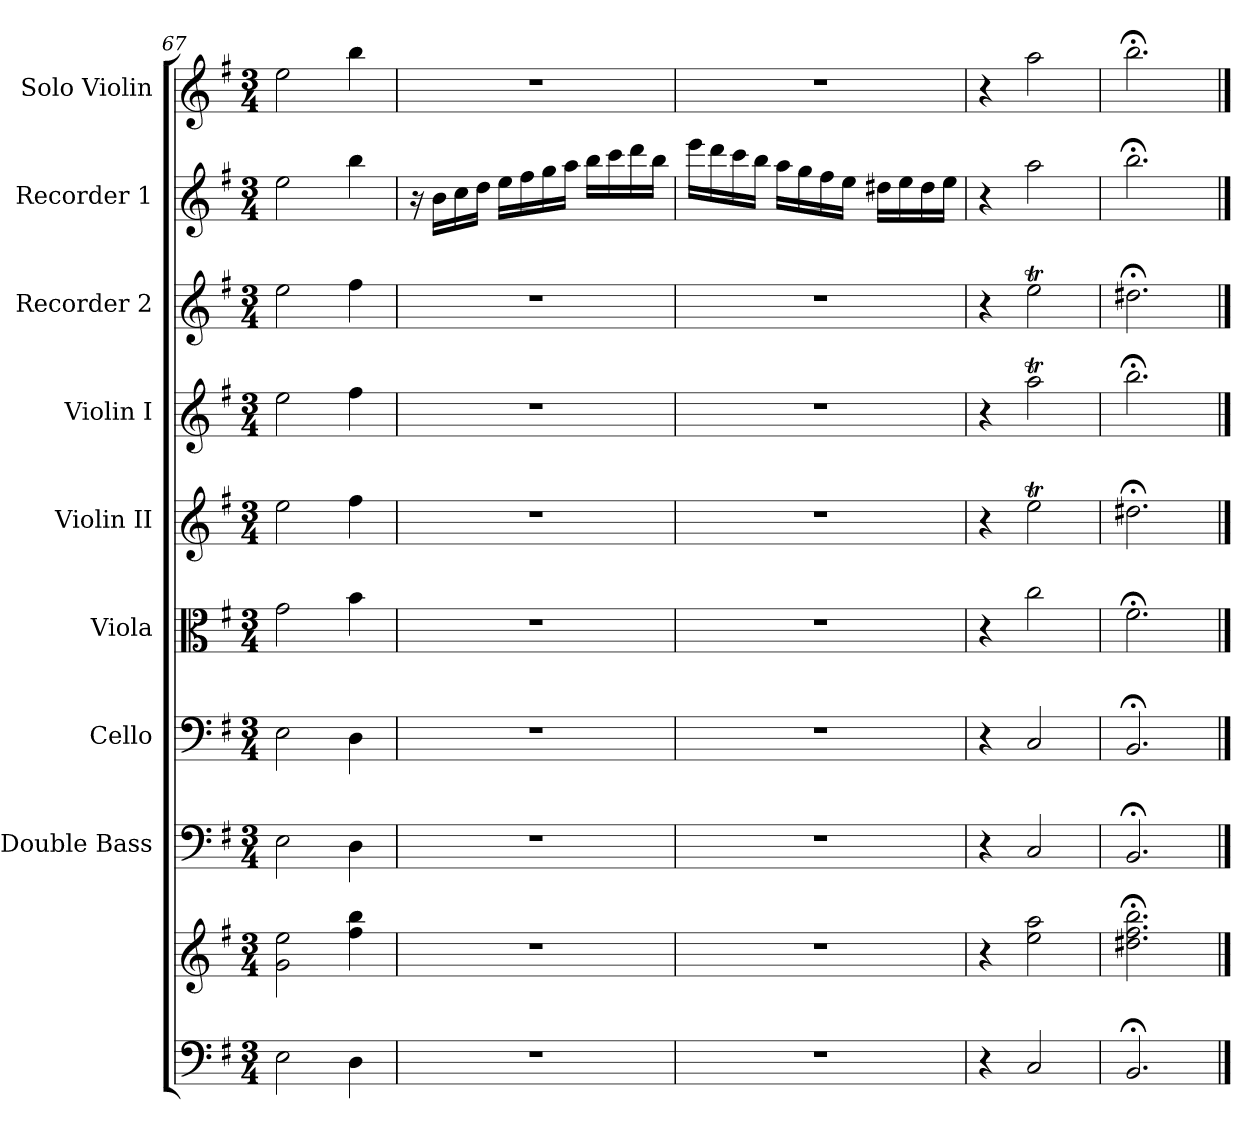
**kern	**kern	**kern	**kern	**kern	**kern	**kern	**kern	**kern	**kern
*part9	*part9	*part8	*part7	*part6	*part5	*part4	*part3	*part2	*part1
*staff10	*staff9	*staff8	*staff7	*staff6	*staff5	*staff4	*staff3	*staff2	*staff1
*	*	*I"Double Bass	*I"Cello	*I"Viola	*I"Violin II	*I"Violin I	*I"Recorder 2	*I"Recorder 1	*I"Solo Violin
*	*	*I'D.B.	*	*I'Vla.	*I'Vln. II	*I'Vln. I	*I'Rec. 2	*I'Rec. 1	*I'Vln.
*clefF4	*clefG2	*clefF4	*clefF4	*clefC3	*clefG2	*clefG2	*clefG2	*clefG2	*clefG2
*	*	*ITrd7c12	*	*	*	*	*	*	*
*k[f#]	*k[f#]	*k[f#]	*k[f#]	*k[f#]	*k[f#]	*k[f#]	*k[f#]	*k[f#]	*k[f#]
*G:	*G:	*G:	*G:	*G:	*G:	*G:	*G:	*G:	*G:
*M3/4	*M3/4	*M3/4	*M3/4	*M3/4	*M3/4	*M3/4	*M3/4	*M3/4	*M3/4
=67	=67	=67	=67	=67	=67	=67	=67	=67	=67
2E\	2g\ 2ee\	2EE\	2E\	2g\	2ee\	2ee\	2ee\	2ee\	2ee\
4D\	4ff#\ 4bb\	4DD\	4D\	4b\	4ff#\	4ff#\	4ff#\	4bb\	4bb\
=68	=68	=68	=68	=68	=68	=68	=68	=68	=68
2.r	2.r	2.r	2.r	2.r	2.r	2.r	2.r	16r	2.r
.	.	.	.	.	.	.	.	16b\LL	.
.	.	.	.	.	.	.	.	16cc\	.
.	.	.	.	.	.	.	.	16dd\JJ	.
.	.	.	.	.	.	.	.	16ee\LL	.
.	.	.	.	.	.	.	.	16ff#\	.
.	.	.	.	.	.	.	.	16gg\	.
.	.	.	.	.	.	.	.	16aa\JJ	.
.	.	.	.	.	.	.	.	16bb\LL	.
.	.	.	.	.	.	.	.	16ccc\	.
.	.	.	.	.	.	.	.	16ddd\	.
.	.	.	.	.	.	.	.	16bb\JJ	.
=69	=69	=69	=69	=69	=69	=69	=69	=69	=69
2.r	2.r	2.r	2.r	2.r	2.r	2.r	2.r	16eee\LL	2.r
.	.	.	.	.	.	.	.	16ddd\	.
.	.	.	.	.	.	.	.	16ccc\	.
.	.	.	.	.	.	.	.	16bb\JJ	.
.	.	.	.	.	.	.	.	16aa\LL	.
.	.	.	.	.	.	.	.	16gg\	.
.	.	.	.	.	.	.	.	16ff#\	.
.	.	.	.	.	.	.	.	16ee\JJ	.
.	.	.	.	.	.	.	.	16dd#\LL	.
.	.	.	.	.	.	.	.	16ee\	.
.	.	.	.	.	.	.	.	16dd#\	.
.	.	.	.	.	.	.	.	16ee\JJ	.
=70	=70	=70	=70	=70	=70	=70	=70	=70	=70
4r	4r	4r	4r	4r	4r	4r	4r	4r	4r
2C/	2ee\ 2aa\	2CC/	2C/	2cc\	2eeT\	2aaT\	2eeT\	2aa\	2aa\
=71	=71	=71	=71	=71	=71	=71	=71	=71	=71
2.BB;</	2.dd#;<\ 2.ff#;<\ 2.bb;<\	2.BBB;</	2.BB;</	2.f#;<\	2.dd#;<\	2.bb;<\	2.dd#;<\	2.bb;<\	2.bb;<\
==	==	==	==	==	==	==	==	==	==
*-	*-	*-	*-	*-	*-	*-	*-	*-	*-
